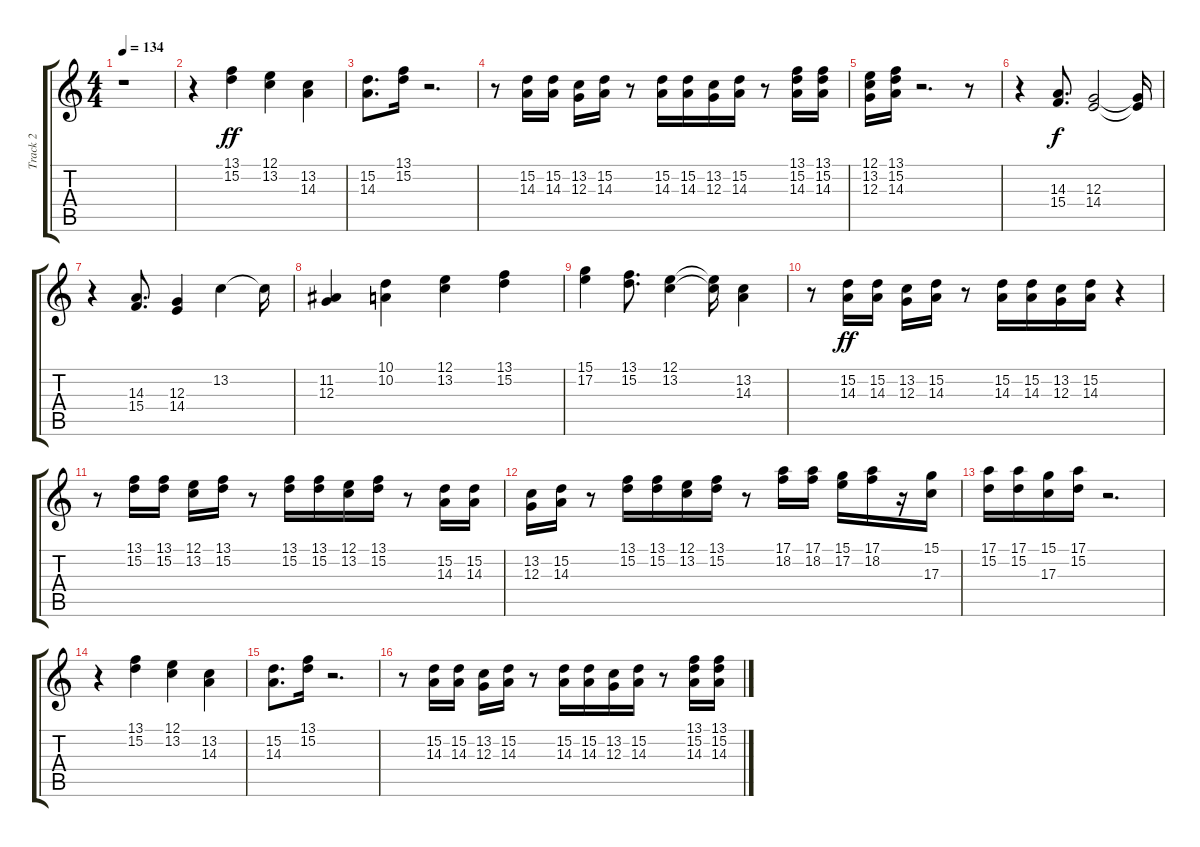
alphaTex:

\track ("Track 2" "Track 2") {instrument brasssection}
\staff {score tabs}
\tuning (E4 B3 G3 D3 A2 E2) {hide}
\ts (4 4)
\tempo 134
\clef g2
\ks c
r.1{dy ff} |
r.4 (13.1 15.2).4 (12.1 13.2).4 (13.2 14.3).4 |
(15.2 14.3).8{d} (13.1 15.2).16 r.2{d} |
r.8 (15.2 14.3).16 (15.2 14.3).16 (13.2 12.3).16 (15.2 14.3).16 r.8 (15.2 14.3).16 (15.2 14.3).16 (13.2 12.3).16 (15.2 14.3).16 r.8 (13.1 15.2 14.3).16 (13.1 15.2 14.3).16 |
(12.1 13.2 12.3).16 (13.1 15.2 14.3).16 r.2{d} r.8 |
r.4 (14.3 15.4).8{d dy f} (12.3 14.4).2 (12.3{t} 14.4{t}).16 |
r.4 (14.3 15.4).8{d} (12.3 14.4).4 13.2.4 13.2{t}.16 |
(11.2 12.3).4 (10.1 10.2).4 (12.1 13.2).4 (13.1 15.2).4 |
(15.1 17.2).4 (13.1 15.2).8{d} (12.1 13.2).4 (12.1{t} 13.2{t}).16 (13.2 14.3).4 |
r.8 (15.2 14.3).16{dy ff} (15.2 14.3).16 (13.2 12.3).16 (15.2 14.3).16 r.8 (15.2 14.3).16 (15.2 14.3).16 (13.2 12.3).16 (15.2 14.3).16 r.4 |
r.8 (13.1 15.2).16 (13.1 15.2).16 (12.1 13.2).16 (13.1 15.2).16 r.8 (13.1 15.2).16 (13.1 15.2).16 (12.1 13.2).16 (13.1 15.2).16 r.8 (15.2 14.3).16 (15.2 14.3).16 |
(13.2 12.3).16 (15.2 14.3).16 r.8 (13.1 15.2).16 (13.1 15.2).16 (12.1 13.2).16 (13.1 15.2).16 r.8 (17.1 18.2).16 (17.1 18.2).16 (15.1 17.2).16 (17.1 18.2).16 r.16 (15.1 17.3).16 |
(17.1 15.2).16 (17.1 15.2).16 (15.1 17.3).16 (17.1 15.2).16 r.2{d} |
r.4 (13.1 15.2).4 (12.1 13.2).4 (13.2 14.3).4 |
(15.2 14.3).8{d} (13.1 15.2).16 r.2{d} |
r.8 (15.2 14.3).16 (15.2 14.3).16 (13.2 12.3).16 (15.2 14.3).16 r.8 (15.2 14.3).16 (15.2 14.3).16 (13.2 12.3).16 (15.2 14.3).16 r.8 (13.1 15.2 14.3).16 (13.1 15.2 14.3).16
